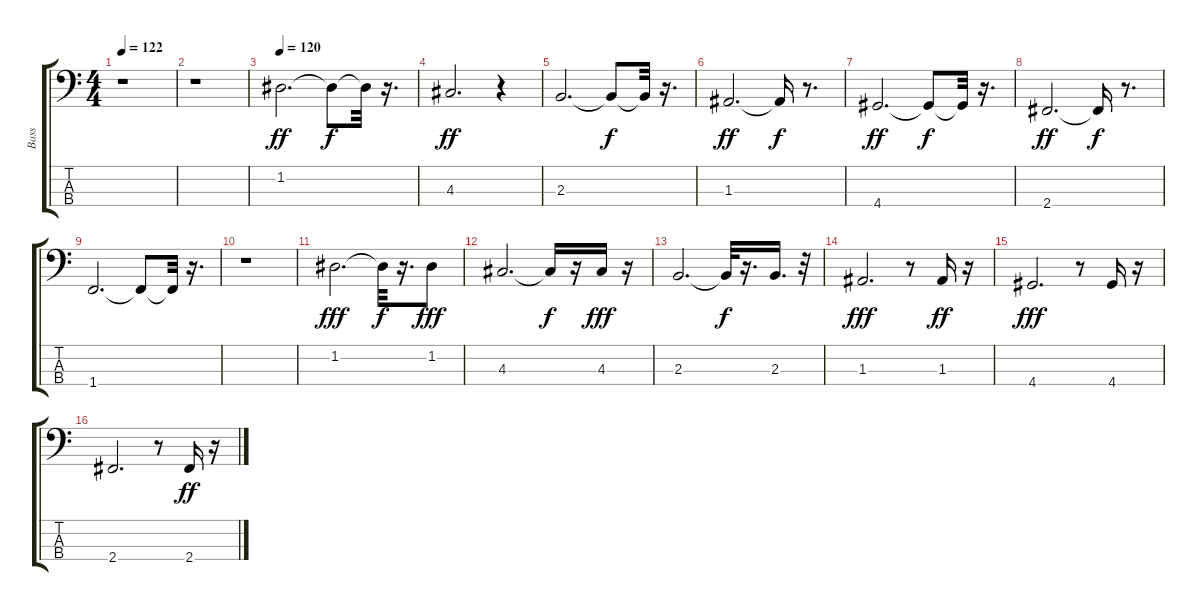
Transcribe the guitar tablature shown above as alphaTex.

\track ("Bass" "Bass") {instrument electricbassfinger}
\staff {score tabs}
\tuning (G2 D2 A1 E1) {hide}
\ts (4 4)
\tempo 122
\clef f4
\ks c
r.1{dy f} |
r.1 |
\tempo 120
1.2.2{d dy ff} 1.2{t}.8{dy f} 1.2{t}.32 r.16{d} |
4.3.2{d dy ff} r.4 |
2.3.2{d} 2.3{t}.8{dy f} 2.3{t}.32 r.16{d} |
1.3.2{d dy ff} 1.3{t}.16{dy f} r.8{d} |
4.4.2{d dy ff} 4.4{t}.8{dy f} 4.4{t}.32 r.16{d} |
2.4.2{d dy ff} 2.4{t}.16{dy f} r.8{d} |
1.4.2{d} 1.4{t}.8 1.4{t}.32 r.16{d} |
r.1 |
1.2.2{d dy fff} 1.2{t}.32{dy f} r.16{d} 1.2.8{dy fff} |
4.3.2{d} 4.3{t}.16{dy f} r.16 4.3.16{dy fff} r.16 |
2.3.2{d} 2.3{t}.32{dy f} r.16{d} 2.3.16{d} r.32 |
1.3.2{d dy fff} r.8 1.3.16{dy ff} r.16 |
4.4.2{d dy fff} r.8 4.4.16 r.16 |
2.4.2{d} r.8 2.4.16{dy ff} r.16
